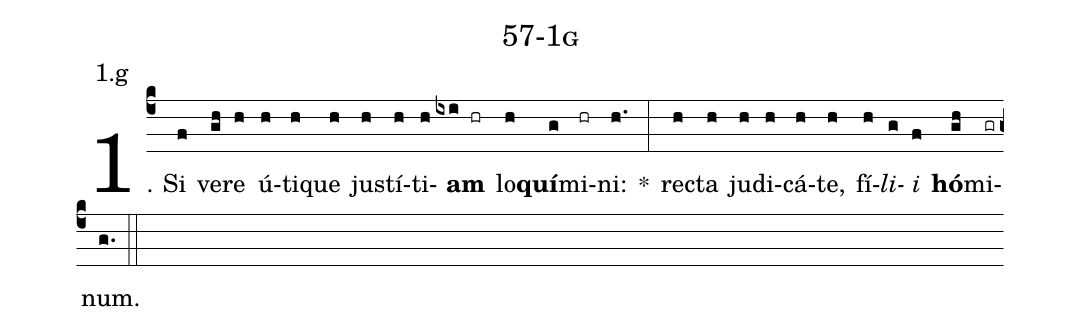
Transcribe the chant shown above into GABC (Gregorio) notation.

name: 57-1g;
annotation: 1.g;
%%
(c4)1. Si(f) ve(gh)re(h) ú(h)ti(h)que(h) jus(h)tí(h)ti(h)<b>am</b>(ixi hr) lo(h)<b>quí</b>(g)mi(hr)ni:(h.) *(:) rec(h)ta(h) ju(h)di(h)cá(h)te,(h) fí(h)<i>li</i>(g)<i>i</i>(f) <b>hó</b>(gh)mi(gr)num.(g.) (::)
